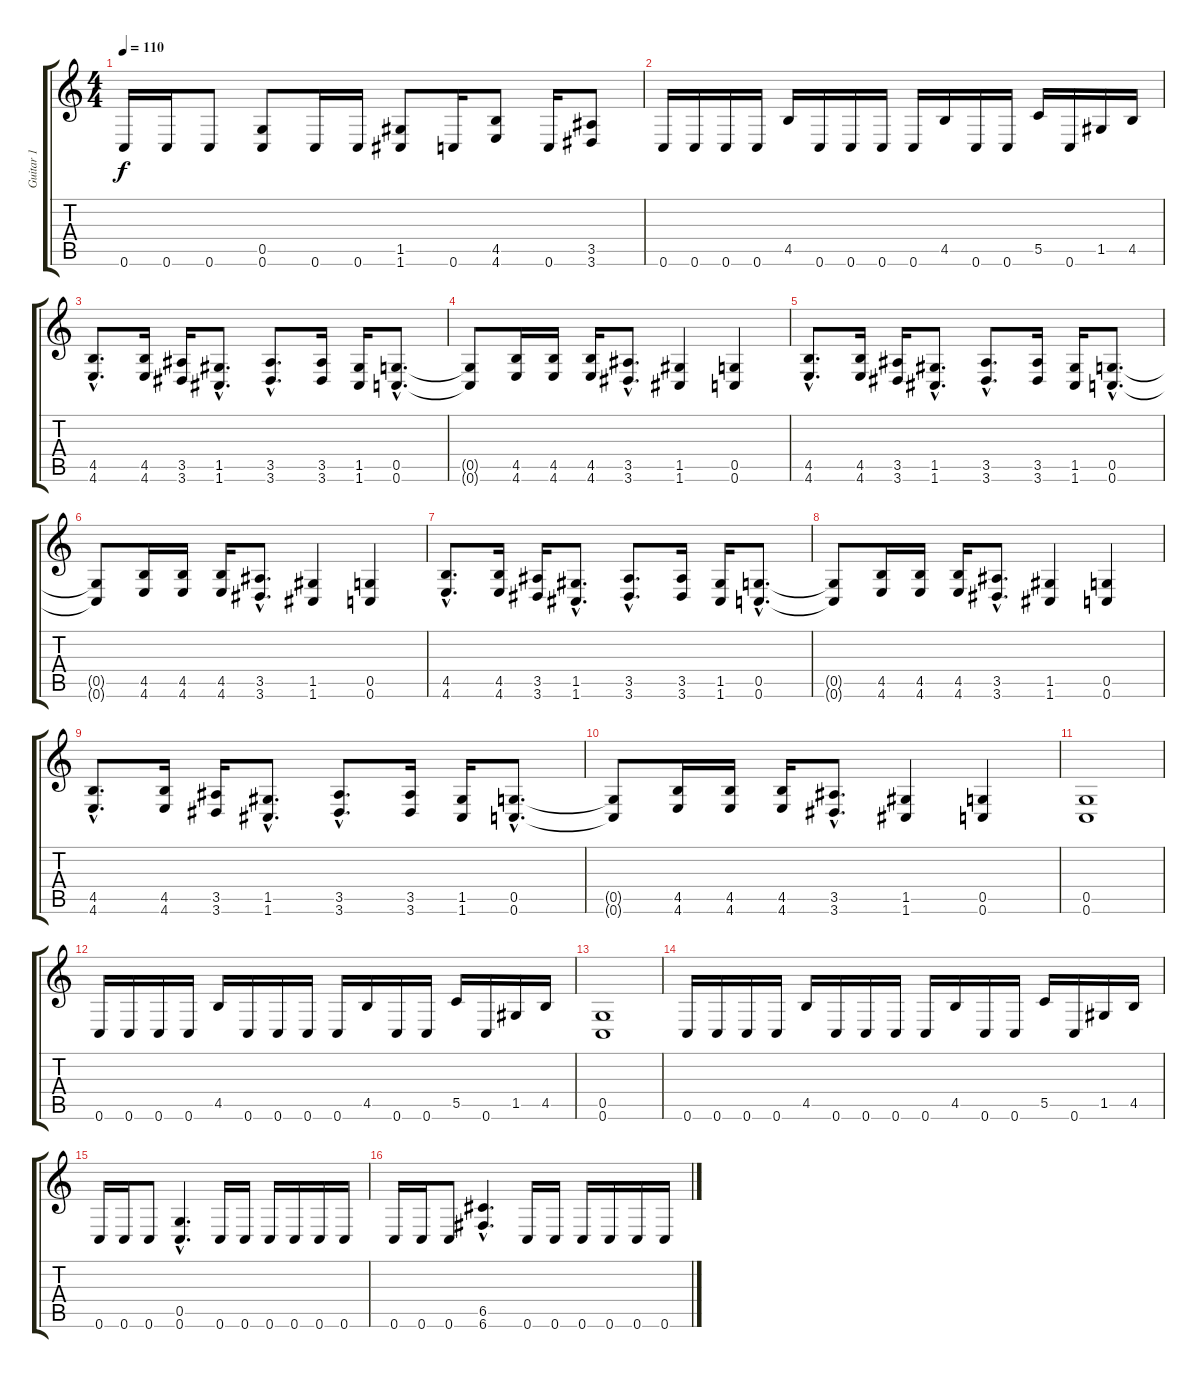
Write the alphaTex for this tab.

\track ("Guitar 1" "Guitar 1") {instrument distortionguitar}
\staff {score tabs}
\tuning (D4 A3 F3 C3 G2 C2) {hide}
\ts (4 4)
\tempo 110
\clef g2
\ks c
0.6.16{dy f} 0.6.16 0.6.8 (0.5 0.6).8 0.6.16 0.6.16 (1.5 1.6).8 0.6.16 (4.5 4.6).8 0.6.16 (3.5 3.6).8 |
0.6.16 0.6.16 0.6.16 0.6.16 4.5.16 0.6.16 0.6.16 0.6.16 0.6.16 4.5.16 0.6.16 0.6.16 5.5.16 0.6.16 1.5.16 4.5.16 |
(4.5{hac} 4.6{hac}).8{d} (4.5 4.6).16 (3.5 3.6).16 (1.5{hac} 1.6{hac}).8{d} (3.5{hac} 3.6{hac}).8{d} (3.5 3.6).16 (1.5 1.6).16 (0.5{hac} 0.6{hac}).8{d} |
(0.5{t} 0.6{t}).8 (4.5 4.6).16 (4.5 4.6).16 (4.5 4.6).16 (3.5{hac} 3.6{hac}).8{d} (1.5 1.6).4 (0.5 0.6).4 |
(4.5{hac} 4.6{hac}).8{d} (4.5 4.6).16 (3.5 3.6).16 (1.5{hac} 1.6{hac}).8{d} (3.5{hac} 3.6{hac}).8{d} (3.5 3.6).16 (1.5 1.6).16 (0.5{hac} 0.6{hac}).8{d} |
(0.5{t} 0.6{t}).8 (4.5 4.6).16 (4.5 4.6).16 (4.5 4.6).16 (3.5{hac} 3.6{hac}).8{d} (1.5 1.6).4 (0.5 0.6).4 |
(4.5{hac} 4.6{hac}).8{d} (4.5 4.6).16 (3.5 3.6).16 (1.5{hac} 1.6{hac}).8{d} (3.5{hac} 3.6{hac}).8{d} (3.5 3.6).16 (1.5 1.6).16 (0.5{hac} 0.6{hac}).8{d} |
(0.5{t} 0.6{t}).8 (4.5 4.6).16 (4.5 4.6).16 (4.5 4.6).16 (3.5{hac} 3.6{hac}).8{d} (1.5 1.6).4 (0.5 0.6).4 |
(4.5{hac} 4.6{hac}).8{d} (4.5 4.6).16 (3.5 3.6).16 (1.5{hac} 1.6{hac}).8{d} (3.5{hac} 3.6{hac}).8{d} (3.5 3.6).16 (1.5 1.6).16 (0.5{hac} 0.6{hac}).8{d} |
(0.5{t} 0.6{t}).8 (4.5 4.6).16 (4.5 4.6).16 (4.5 4.6).16 (3.5{hac} 3.6{hac}).8{d} (1.5 1.6).4 (0.5 0.6).4 |
(0.5 0.6).1 |
0.6.16 0.6.16 0.6.16 0.6.16 4.5.16 0.6.16 0.6.16 0.6.16 0.6.16 4.5.16 0.6.16 0.6.16 5.5.16 0.6.16 1.5.16 4.5.16 |
(0.5 0.6).1 |
0.6.16 0.6.16 0.6.16 0.6.16 4.5.16 0.6.16 0.6.16 0.6.16 0.6.16 4.5.16 0.6.16 0.6.16 5.5.16 0.6.16 1.5.16 4.5.16 |
0.6.16 0.6.16 0.6.8 (0.5{hac} 0.6{hac}).4{d} 0.6.16 0.6.16 0.6.16 0.6.16 0.6.16 0.6.16 |
0.6.16 0.6.16 0.6.8 (6.5{hac} 6.6{hac}).4{d} 0.6.16 0.6.16 0.6.16 0.6.16 0.6.16 0.6.16
